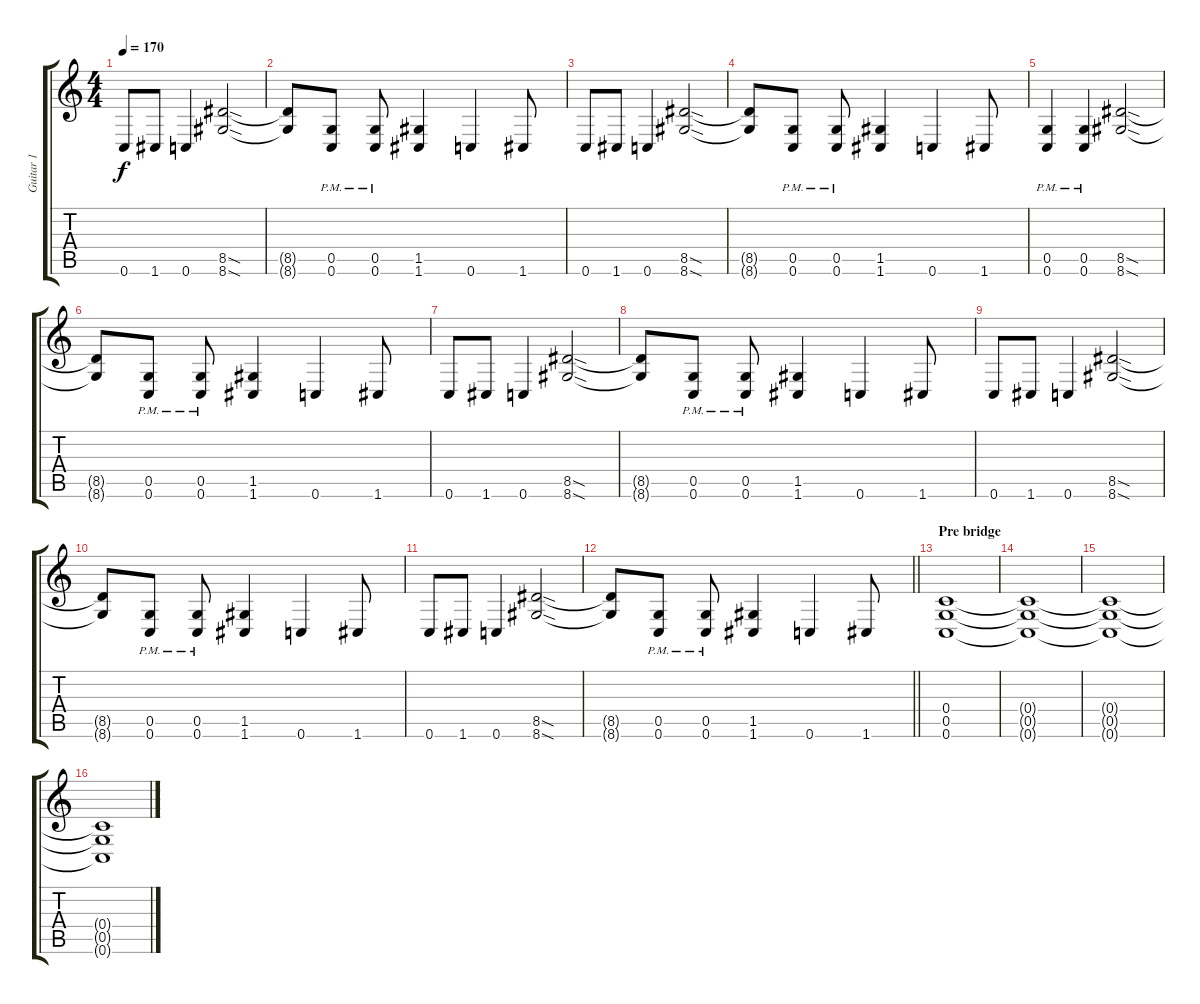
\track ("Guitar 1" "Guitar 1") {instrument distortionguitar}
\staff {score tabs}
\tuning (D4 A3 F3 C3 G2 C2) {hide}
\ts (4 4)
\tempo 170
\clef g2
\ks c
0.6.8{dy f} 1.6.8 0.6.4 (8.5{sod} 8.6{sod}).2 |
(8.5{t} 8.6{t}).8 (0.5{pm} 0.6{pm}).8 (0.5{pm} 0.6{pm}).8 (1.5 1.6).4 0.6.4 1.6.8 |
0.6.8 1.6.8 0.6.4 (8.5{sod} 8.6{sod}).2 |
(8.5{t} 8.6{t}).8 (0.5{pm} 0.6{pm}).8 (0.5{pm} 0.6{pm}).8 (1.5 1.6).4 0.6.4 1.6.8 |
(0.5{pm} 0.6{pm}).4 (0.5{pm} 0.6{pm}).4 (8.5{sod} 8.6{sod}).2 |
(8.5{t} 8.6{t}).8 (0.5{pm} 0.6{pm}).8 (0.5{pm} 0.6{pm}).8 (1.5 1.6).4 0.6.4 1.6.8 |
0.6.8 1.6.8 0.6.4 (8.5{sod} 8.6{sod}).2 |
(8.5{t} 8.6{t}).8 (0.5{pm} 0.6{pm}).8 (0.5{pm} 0.6{pm}).8 (1.5 1.6).4 0.6.4 1.6.8 |
0.6.8 1.6.8 0.6.4 (8.5{sod} 8.6{sod}).2 |
(8.5{t} 8.6{t}).8 (0.5{pm} 0.6{pm}).8 (0.5{pm} 0.6{pm}).8 (1.5 1.6).4 0.6.4 1.6.8 |
0.6.8 1.6.8 0.6.4 (8.5{sod} 8.6{sod}).2 |
\barLineRight lightlight
(8.5{t} 8.6{t}).8 (0.5{pm} 0.6{pm}).8 (0.5{pm} 0.6{pm}).8 (1.5 1.6).4 0.6.4 1.6.8 |
\section ("" "Pre bridge")
(0.4 0.5 0.6).1 |
(0.4{t} 0.5{t} 0.6{t}).1 |
(0.4{t} 0.5{t} 0.6{t}).1 |
(0.4{t} 0.5{t} 0.6{t}).1
